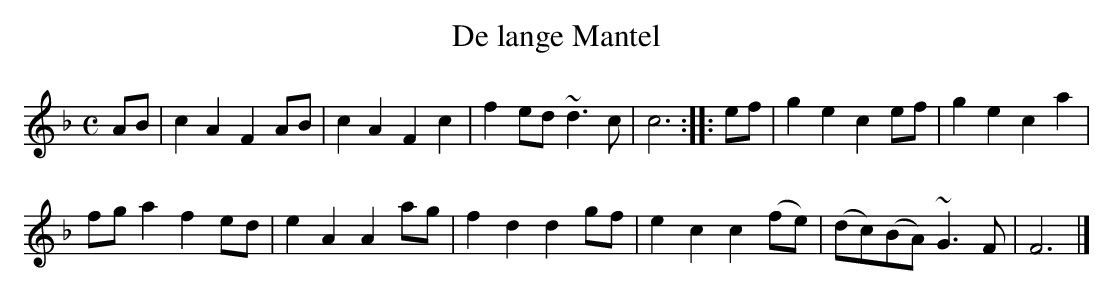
X:1
T:De lange Mantel
M:C
K:Fmaj
AB|c2A2F2AB|c2A2F2c2|f2ed~d3c|c6:||:ef|g2e2c2ef|g2e2c2a2|
fga2f2ed|e2A2A2ag|f2d2d2gf|e2c2c2(fe)|(dc)(BA)~G3F|F6|]
